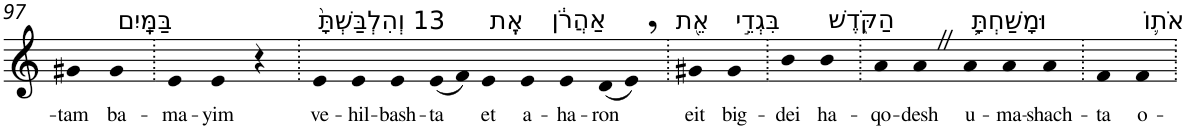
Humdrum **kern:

**kern	**text
*part1	*part1
*staff1	*staff1
*I"Piano	*
*I'Pno	*
!!LO:PB:g=z
*clefG2	*
*k[]	*
=97	=97
!	!LO:LY:b
4g#X	-tam
!LO:TX:a:t=בַּמָּֽיִם	!
!	!LO:LY:b
4g#	ba-
=98.	=98.
!	!LO:LY:b
4e	-ma-
!	!LO:LY:b
4e	-yim
4r	.
=99.	=99.
!LO:TX:a:t=13 וְהִלְבַּשְׁתָּ֙	!
!	!LO:LY:b
4e	ve-
!	!LO:LY:b
4e	-hil-
!	!LO:LY:b
4e	-bash-
!	!LO:LY:b
(8e	-ta
8f)	.
!LO:TX:a:t=אֶֽת	!
!	!LO:LY:b
4e	et
!LO:TX:a:t=אַהֲרֹ֔ן	!
!	!LO:LY:b
4e	a-
!	!LO:LY:b
4e	-ha-
!	!LO:LY:b
(8d	-ron
8e,)	.
=100.	=100.
!LO:TX:a:t=אֵ֖ת	!
!	!LO:LY:b
4g#X	eit
!LO:TX:a:t=בִּגְדֵ֣י	!
!	!LO:LY:b
4g#	big-
=101.	=101.
!	!LO:LY:b
4b	-dei
!LO:TX:a:t=הַקֹּ֑דֶשׁ	!
!	!LO:LY:b
4b	ha-
=102.	=102.
!	!LO:LY:b
4a	-qo-
!	!LO:LY:b
4aZ	-desh
!LO:TX:a:t=וּמָשַׁחְתָּ֥	!
!	!LO:LY:b
4a	u-
!	!LO:LY:b
4a	-ma-
!	!LO:LY:b
4a	-shach-
=103.	=103.
!	!LO:LY:b
4f	-ta
!LO:TX:a:t=אֹת֛וֹ	!
!	!LO:LY:b
4f	o-
=.	=.
*-	*-
